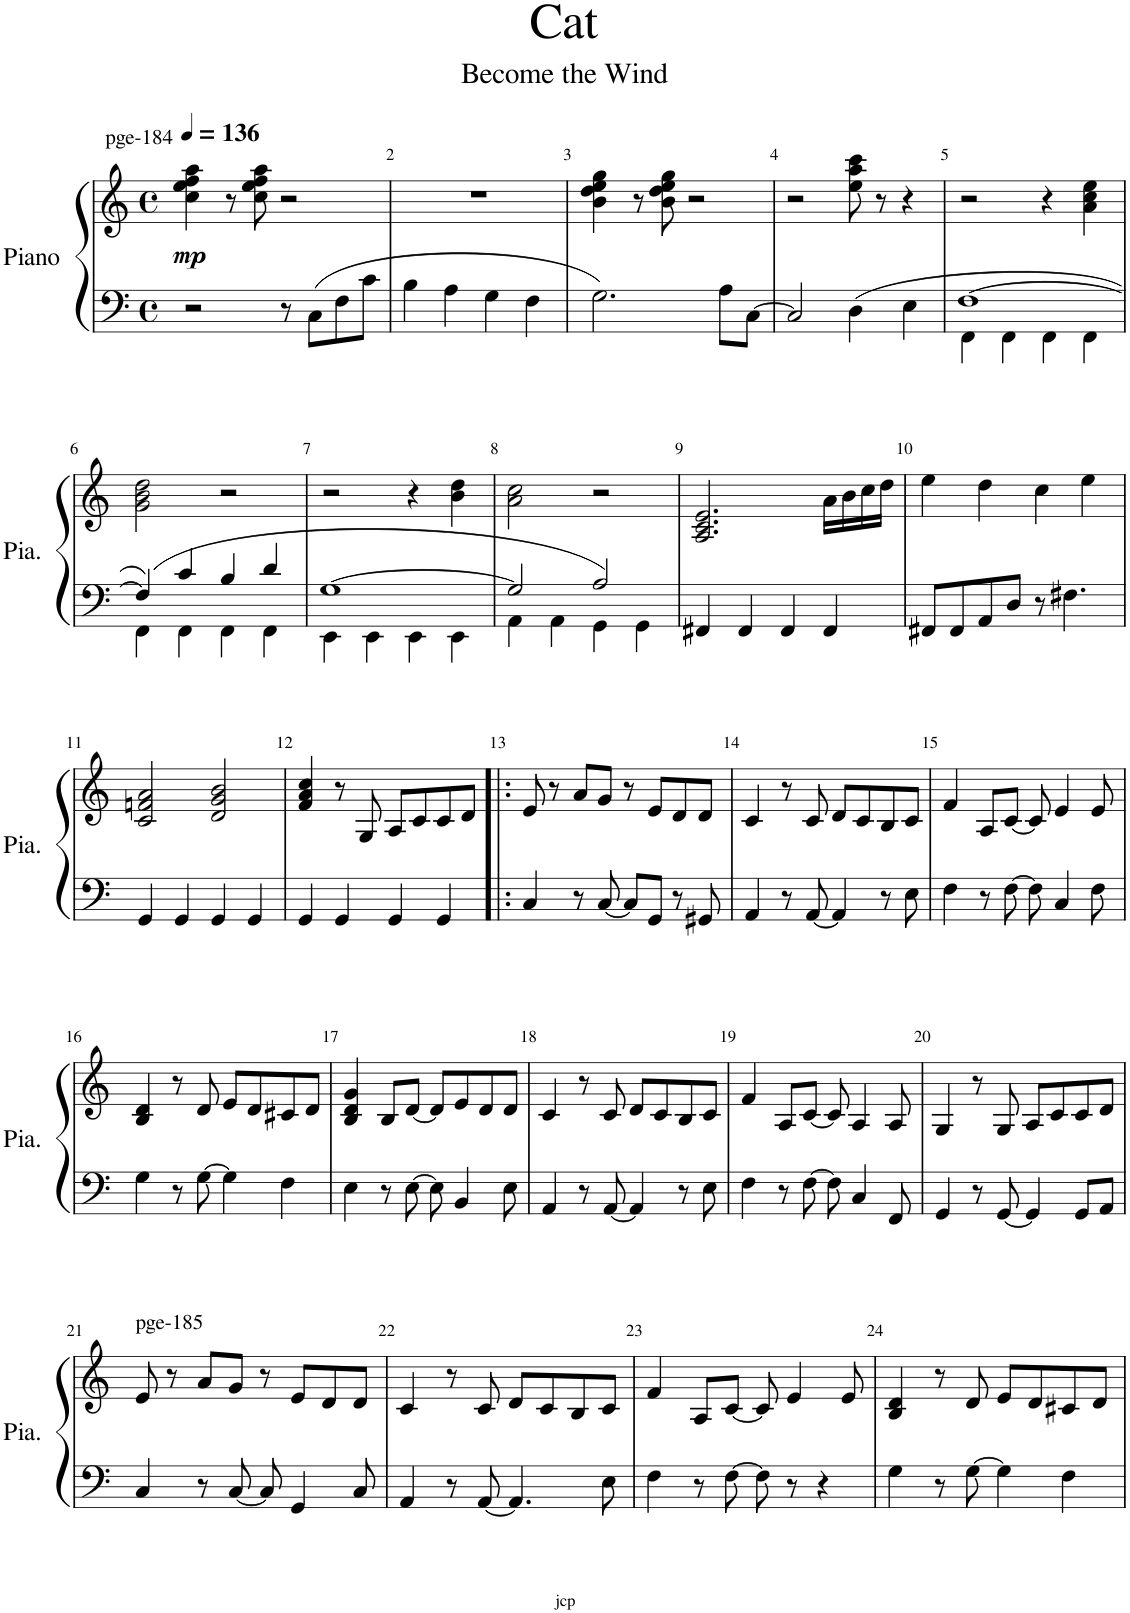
**kern	**kern	**dynam
*part1	*part1	*part1
*staff2	*staff1	*staff1/2
*I"Piano	*	*
*I'Pia.	*	*
*clefF4	*clefG2	*
*k[]	*k[]	*
*M4/4	*M4/4	*
*met(c)	*met(c)	*
*MM136	*MM136	*
=1	=1	=1
!	!LO:TX:a:t=pge-184	!
!	!	!LO:DY:b
2r	4cc\ 4ee\ 4ff\ 4aa\	mp
.	8r	.
.	8cc\ 8ee\ 8ff\ 8aa\	.
8r	2r	.
8C\L	.	.
8F\	.	.
8c\J	.	.
=2	=2	=2
4B\	1r	.
4A\	.	.
4G\	.	.
4F\	.	.
=3	=3	=3
2.G\	4b\ 4dd\ 4ee\ 4gg\	.
.	8r	.
.	8b\ 8dd\ 8ee\ 8gg\	.
.	2r	.
8A\L	.	.
[8C\J	.	.
=4	=4	=4
2C/]	2r	.
4D\	8ee\ 8aa\ 8ccc\	.
.	8r	.
4E\	4r	.
=5	=5	=5
*^	*	*
[1F	4FF\	2r	.
.	4FF\	.	.
.	4FF\	4r	.
.	4FF\	4a\ 4cc\ 4ee\	.
!!LO:LB:g=z
=6	=6	=6	=6
4F/]	4FF\	2g\ 2b\ 2dd\	.
4c/	4FF\	.	.
4B/	4FF\	2r	.
4d/	4FF\	.	.
=7	=7	=7	=7
[1G	4EE\	2r	.
.	4EE\	.	.
.	4EE\	4r	.
.	4EE\	4b\ 4dd\	.
=8	=8	=8	=8
2G/]	4AA\	2a\ 2cc\	.
.	4AA\	.	.
2A/	4GG\	2r	.
.	4GG\	.	.
*v	*v	*	*
=9	=9	=9
4FF#X/	2.A/ 2.c/ 2.e/	.
4FF#/	.	.
4FF#/	.	.
4FF#/	16a\LL	.
.	16b\	.
.	16cc\	.
.	16dd\JJ	.
=10	=10	=10
8FF#X/L	4ee\	.
8FF#/	.	.
8AA/	4dd\	.
8D/J	.	.
8r	4cc\	.
4.F#X\	.	.
.	4ee\	.
!!LO:LB:g=z
=11	=11	=11
4GG/	2c/ 2fn/ 2a/	.
4GG/	.	.
4GG/	2d/ 2g/ 2b/	.
4GG/	.	.
=12	=12	=12
4GG/	4f/ 4a/ 4cc/	.
4GG/	8r	.
.	8G/	.
4GG/	8A/L	.
.	8c/	.
4GG/	8c/	.
.	8d/J	.
=13!|:	=13!|:	=13!|:
4C/	8e/	.
.	8r	.
8r	8a/L	.
[8C/	8g/J	.
8C/L]	8r	.
8GG/J	8e/L	.
8r	8d/	.
8GG#X/	8d/J	.
=14	=14	=14
4AA/	4c/	.
8r	8r	.
[8AA/	8c/	.
4AA/]	8d/L	.
.	8c/	.
8r	8B/	.
8E\	8c/J	.
=15	=15	=15
4F\	4f/	.
8r	8A/L	.
[8F\	[8c/J	.
8F\]	8c/]	.
4C/	4e/	.
8F\	8e/	.
!!LO:LB:g=z
=16	=16	=16
4G\	4B/ 4d/	.
8r	8r	.
[8G\	8d/	.
4G\]	8e/L	.
.	8d/	.
4F\	8c#X/	.
.	8d/J	.
=17	=17	=17
4E\	4B/ 4d/ 4g/	.
8r	8B/L	.
[8E\	[8d/J	.
8E\]	8d/L]	.
4BB/	8e/	.
.	8d/	.
8E\	8d/J	.
=18	=18	=18
4AA/	4c/	.
8r	8r	.
[8AA/	8c/	.
4AA/]	8d/L	.
.	8c/	.
8r	8B/	.
8E\	8c/J	.
=19	=19	=19
4F\	4f/	.
8r	8A/L	.
[8F\	[8c/J	.
8F\]	8c/]	.
4C/	4A/	.
8FF/	8A/	.
=20	=20	=20
4GG/	4G/	.
8r	8r	.
[8GG/	8G/	.
4GG/]	8A/L	.
.	8c/	.
8GG/L	8c/	.
8AA/J	8d/J	.
!!LO:LB:g=z
=21	=21	=21
!	!LO:TX:a:t=pge-185	!
4C/	8e/	.
.	8r	.
8r	8a/L	.
[8C/	8g/J	.
8C/]	8r	.
4GG/	8e/L	.
.	8d/	.
8C/	8d/J	.
=22	=22	=22
4AA/	4c/	.
8r	8r	.
[8AA/	8c/	.
4.AA/]	8d/L	.
.	8c/	.
.	8B/	.
8E\	8c/J	.
=23	=23	=23
4F\	4f/	.
8r	8A/L	.
[8F\	[8c/J	.
8F\]	8c/]	.
8r	4e/	.
4r	.	.
.	8e/	.
=24	=24	=24
4G\	4B/ 4d/	.
8r	8r	.
[8G\	8d/	.
4G\]	8e/L	.
.	8d/	.
4F\	8c#X/	.
.	8d/J	.
=	=	=
*-	*-	*-
